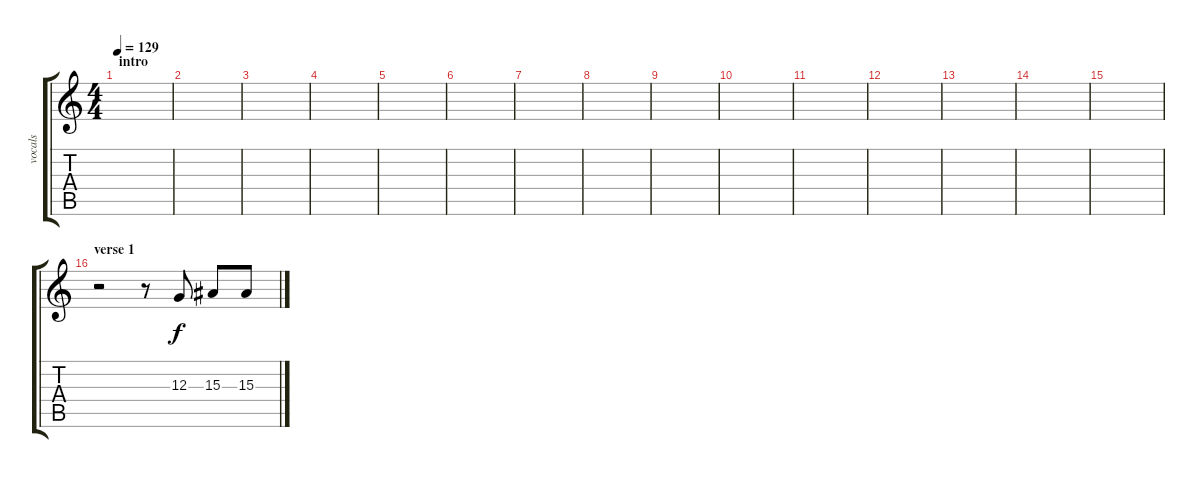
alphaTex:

\track ("vocals" "vocals") {instrument flute}
\staff {score tabs}
\tuning (E4 B3 G3 D3 A2 E2) {hide}
\ts (4 4)
\section ("" "intro")
\tempo 129
\clef g2
\ks c
|
|
|
|
|
|
|
|
|
|
|
|
|
|
|
\section ("" "verse 1")
r.2 r.8 12.3.8 15.3.8 15.3.8
